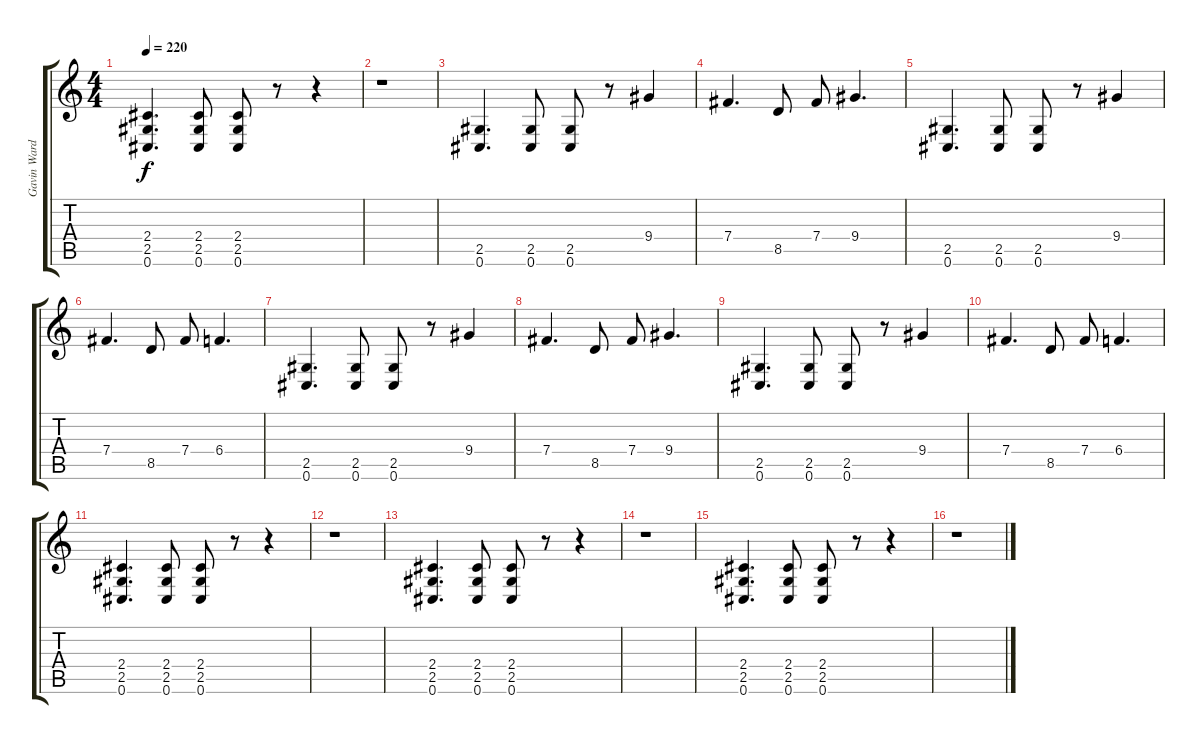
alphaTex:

\track ("Gavin Ward" "Gavin Ward") {instrument distortionguitar}
\staff {score tabs}
\tuning (Db4 Ab3 E3 B2 Gb2 Db2) {hide}
\ts (4 4)
\tempo 220
\clef g2
\ks c
(2.4 2.5 0.6).4{d dy f} (2.4 2.5 0.6).8 (2.4 2.5 0.6).8 r.8 r.4 |
r.1 |
(2.5 0.6).4{d} (2.5 0.6).8 (2.5 0.6).8 r.8 9.4.4 |
7.4.4{d} 8.5.8 7.4.8 9.4.4{d} |
(2.5 0.6).4{d} (2.5 0.6).8 (2.5 0.6).8 r.8 9.4.4 |
7.4.4{d} 8.5.8 7.4.8 6.4.4{d} |
(2.5 0.6).4{d} (2.5 0.6).8 (2.5 0.6).8 r.8 9.4.4 |
7.4.4{d} 8.5.8 7.4.8 9.4.4{d} |
(2.5 0.6).4{d} (2.5 0.6).8 (2.5 0.6).8 r.8 9.4.4 |
7.4.4{d} 8.5.8 7.4.8 6.4.4{d} |
(2.4 2.5 0.6).4{d} (2.4 2.5 0.6).8 (2.4 2.5 0.6).8 r.8 r.4 |
r.1 |
(2.4 2.5 0.6).4{d} (2.4 2.5 0.6).8 (2.4 2.5 0.6).8 r.8 r.4 |
r.1 |
(2.4 2.5 0.6).4{d} (2.4 2.5 0.6).8 (2.4 2.5 0.6).8 r.8 r.4 |
r.1
